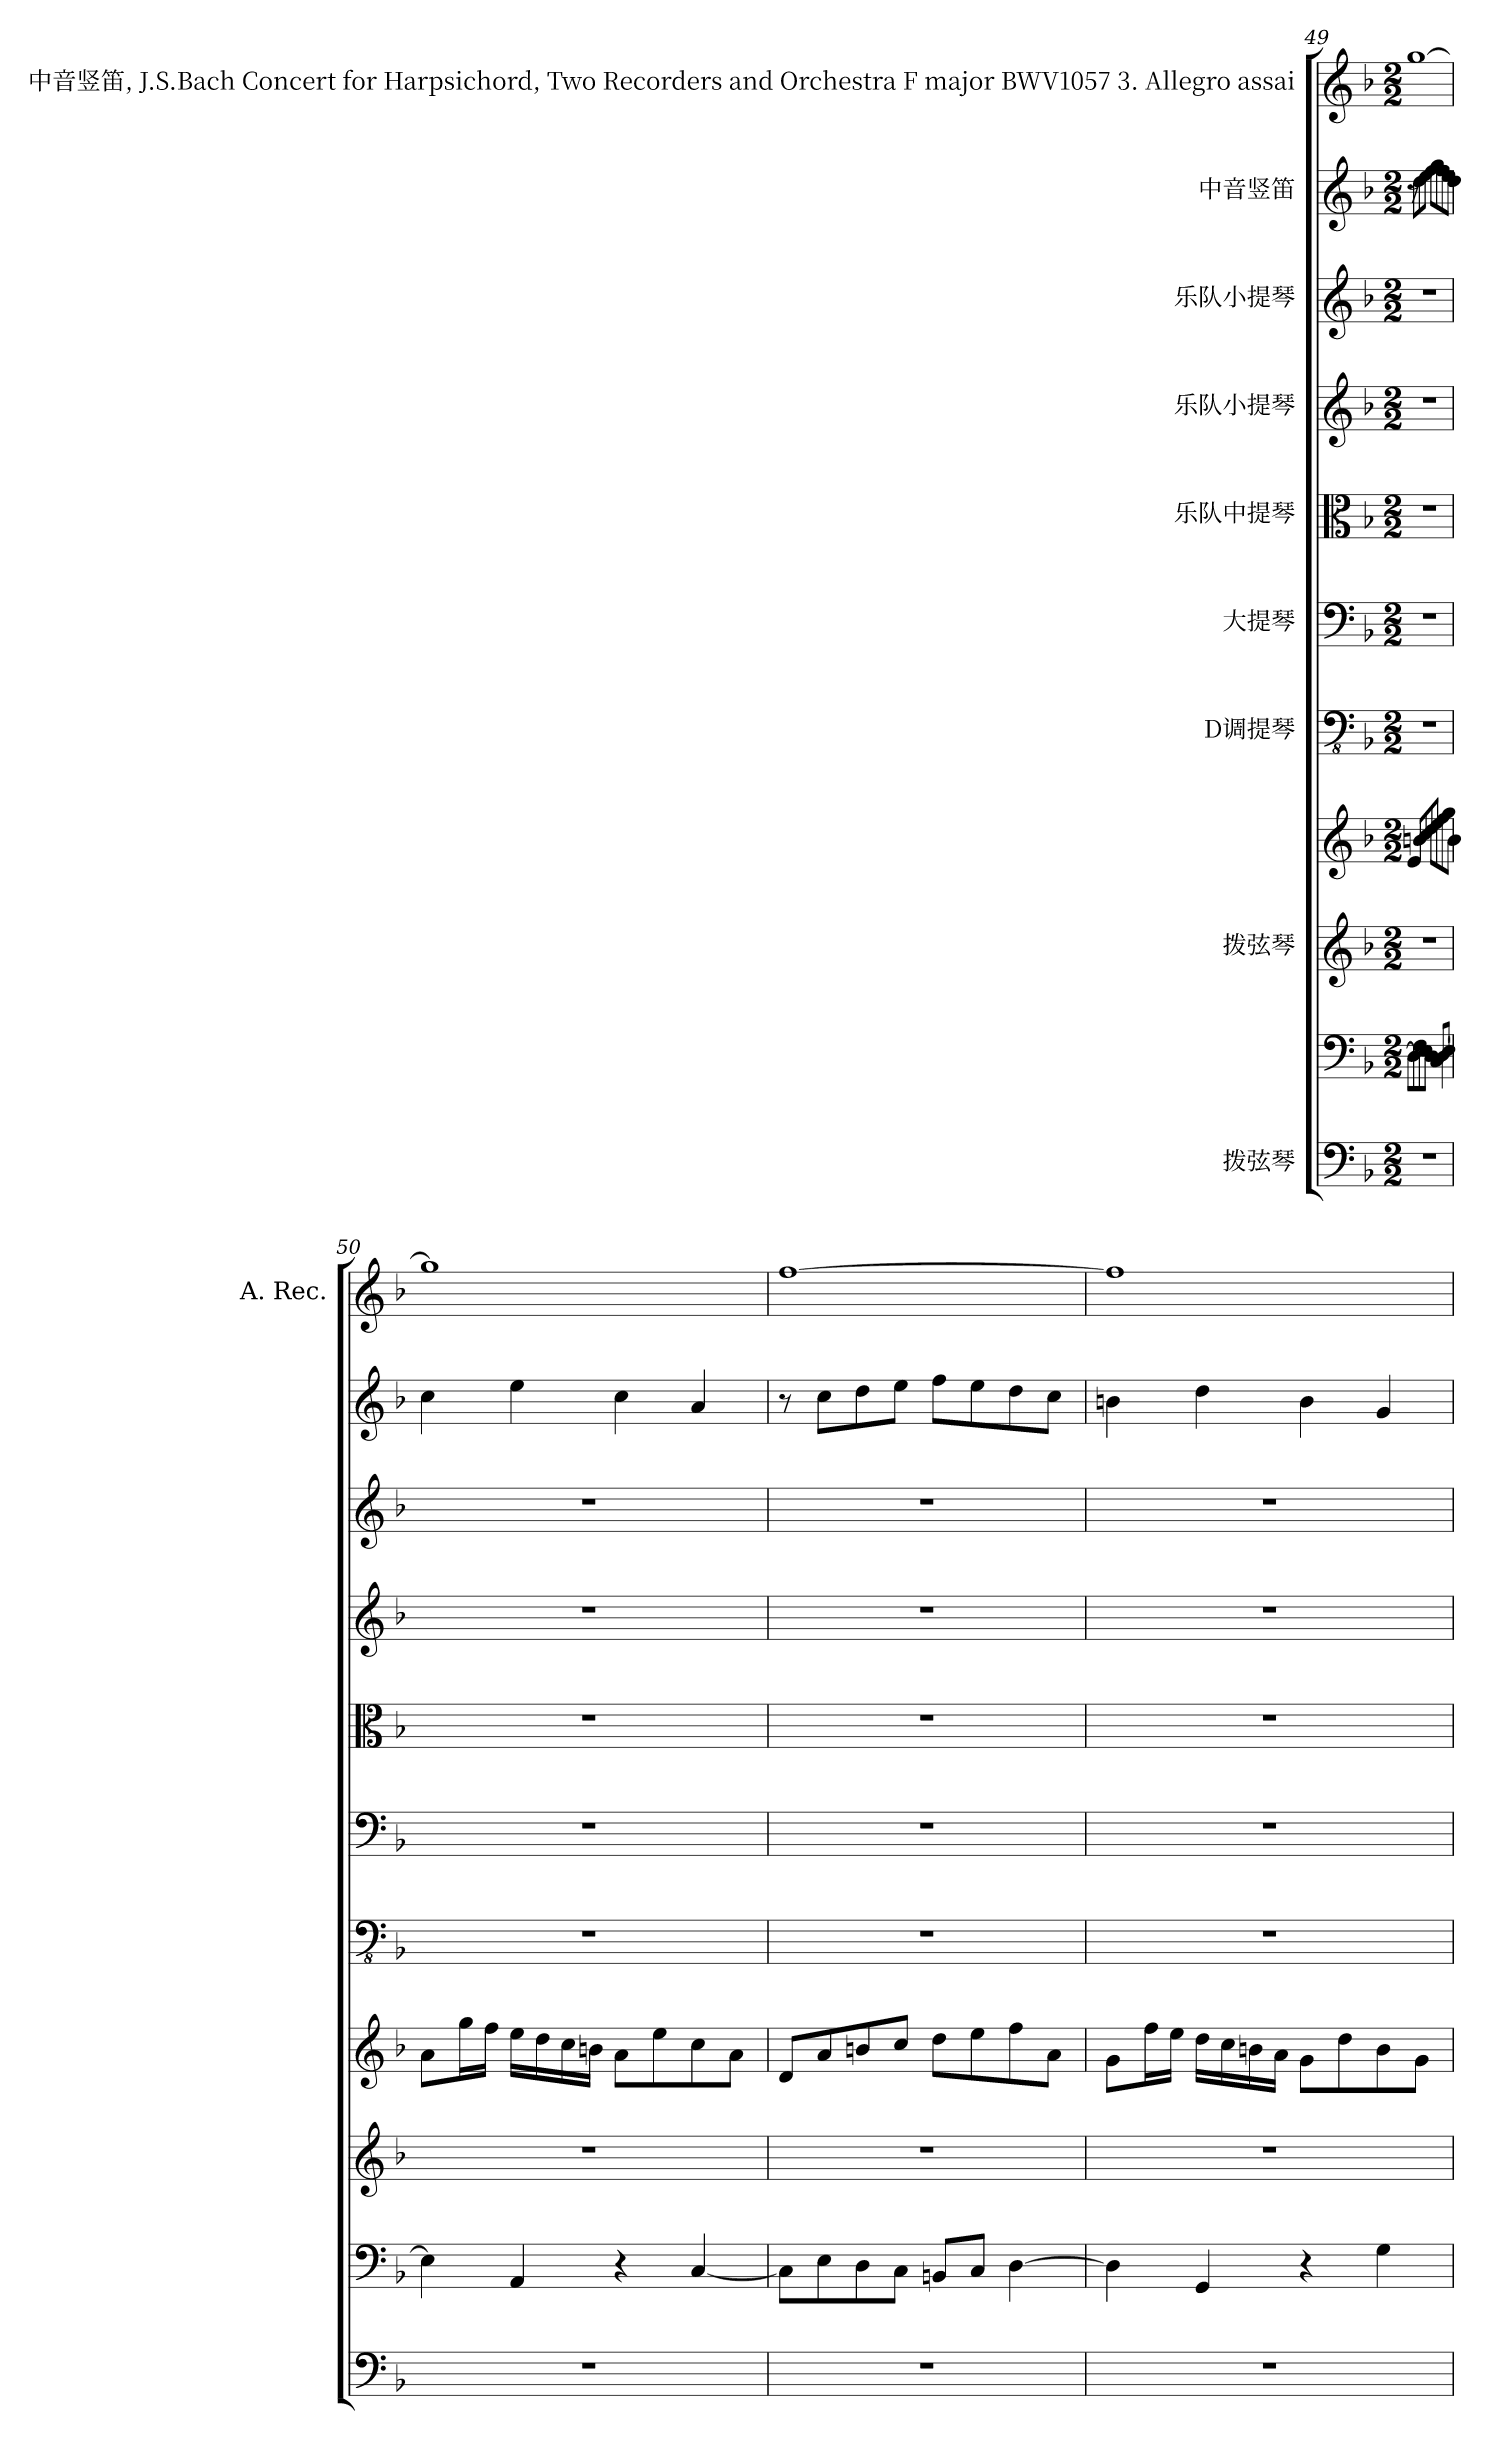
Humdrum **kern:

**kern	**kern	**kern	**kern	**kern	**kern	**kern	**kern	**kern	**kern	**kern
*part9	*part9	*part8	*part8	*part7	*part6	*part5	*part4	*part3	*part2	*part1
*staff11	*staff10	*staff9	*staff8	*staff7	*staff6	*staff5	*staff4	*staff3	*staff2	*staff1
*I"拨弦琴	*	*I"拨弦琴	*	*I"D调提琴	*I"大提琴	*I"乐队中提琴	*I"乐队小提琴	*I"乐队小提琴	*I"中音竖笛	*I"中音竖笛, J.S.Bach Concert for Harpsichord, Two Recorders and Orchestra F major BWV1057 3. Allegro assai
*	*	*	*	*	*	*	*	*	*	*I'A. Rec.
*clefF4	*clefF4	*clefG2	*clefG2	*clefFv4	*clefF4	*clefC3	*clefG2	*clefG2	*clefG2	*clefG2
*	*	*	*	*ITrd7c12	*	*	*	*	*	*
*k[b-]	*k[b-]	*k[b-]	*k[b-]	*k[b-]	*k[b-]	*k[b-]	*k[b-]	*k[b-]	*k[b-]	*k[b-]
*M2/2	*M2/2	*M2/2	*M2/2	*M2/2	*M2/2	*M2/2	*M2/2	*M2/2	*M2/2	*M2/2
=49	=49	=49	=49	=49	=49	=49	=49	=49	=49	=49
1r	8D\L]	1r	8e/L	1r	1r	1r	1r	1r	8r	[1gg
.	8F\	.	8bn/	.	.	.	.	.	8dd\L	.
.	8E\	.	8cc/	.	.	.	.	.	8ee\	.
.	8D\J	.	8dd/J	.	.	.	.	.	8ff\J	.
.	8C/L	.	8ee\L	.	.	.	.	.	8gg\L	.
.	8D/J	.	8ff\	.	.	.	.	.	8ff\	.
.	[4E\	.	8gg\	.	.	.	.	.	8ee\	.
.	.	.	8b\J	.	.	.	.	.	8dd\J	.
=50	=50	=50	=50	=50	=50	=50	=50	=50	=50	=50
1r	4E\]	1r	8a\L	1r	1r	1r	1r	1r	4cc\	1gg]
.	.	.	16gg\L	.	.	.	.	.	.	.
.	.	.	16ff\JJ	.	.	.	.	.	.	.
.	4AA/	.	16ee\LL	.	.	.	.	.	4ee\	.
.	.	.	16dd\	.	.	.	.	.	.	.
.	.	.	16cc\	.	.	.	.	.	.	.
.	.	.	16bn\JJ	.	.	.	.	.	.	.
.	4r	.	8a\L	.	.	.	.	.	4cc\	.
.	.	.	8ee\	.	.	.	.	.	.	.
.	[4C/	.	8cc\	.	.	.	.	.	4a/	.
.	.	.	8a\J	.	.	.	.	.	.	.
!!LO:PB:g=z
=51	=51	=51	=51	=51	=51	=51	=51	=51	=51	=51
1r	8C\L]	1r	8d/L	1r	1r	1r	1r	1r	8r	[1ff
.	8E\	.	8a/	.	.	.	.	.	8cc\L	.
.	8D\	.	8bn/	.	.	.	.	.	8dd\	.
.	8C\J	.	8cc/J	.	.	.	.	.	8ee\J	.
.	8BBn/L	.	8dd\L	.	.	.	.	.	8ff\L	.
.	8C/J	.	8ee\	.	.	.	.	.	8ee\	.
.	[4D\	.	8ff\	.	.	.	.	.	8dd\	.
.	.	.	8a\J	.	.	.	.	.	8cc\J	.
=52	=52	=52	=52	=52	=52	=52	=52	=52	=52	=52
1r	4D\]	1r	8g\L	1r	1r	1r	1r	1r	4bn\	1ff]
.	.	.	16ff\L	.	.	.	.	.	.	.
.	.	.	16ee\JJ	.	.	.	.	.	.	.
.	4GG/	.	16dd\LL	.	.	.	.	.	4dd\	.
.	.	.	16cc\	.	.	.	.	.	.	.
.	.	.	16bn\	.	.	.	.	.	.	.
.	.	.	16a\JJ	.	.	.	.	.	.	.
.	4r	.	8g\L	.	.	.	.	.	4b\	.
.	.	.	8dd\	.	.	.	.	.	.	.
.	4G\	.	8b\	.	.	.	.	.	4g/	.
.	.	.	8g\J	.	.	.	.	.	.	.
=	=	=	=	=	=	=	=	=	=	=
*-	*-	*-	*-	*-	*-	*-	*-	*-	*-	*-
